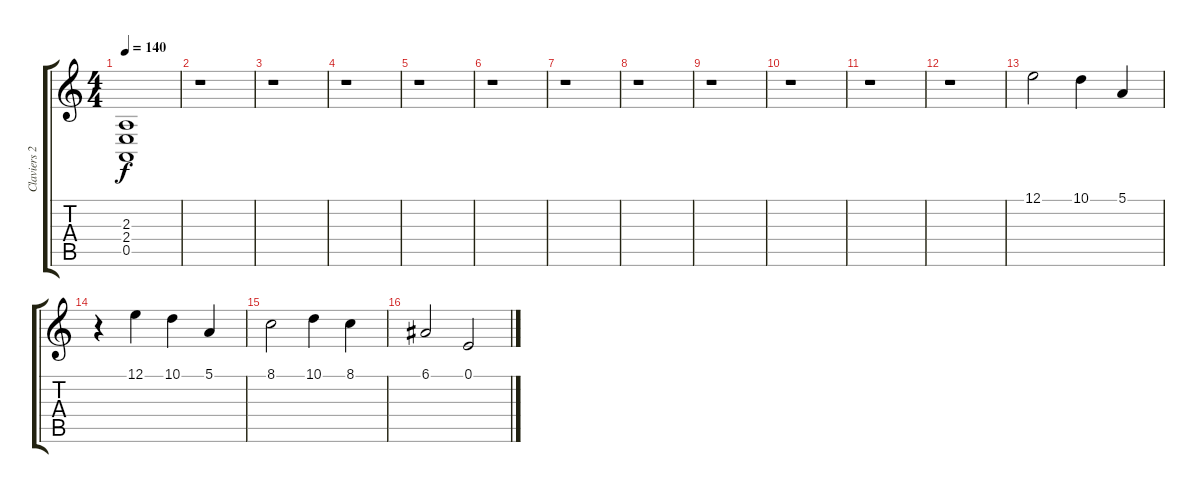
\track ("Claviers 2" "Claviers 2") {instrument fx5brightness}
\staff {score tabs}
\tuning (E4 B3 G3 D3 A2 E2) {hide}
\ts (4 4)
\tempo 140
\clef g2
\ks c
(2.3 2.4 0.5).1{dy f} |
r.1 |
r.1 |
r.1 |
r.1 |
r.1 |
r.1 |
r.1 |
r.1 |
r.1 |
r.1 |
r.1{volume 0} |
12.1.2{volume 14} 10.1.4 5.1.4 |
r.4 12.1.4 10.1.4 5.1.4 |
8.1.2 10.1.4 8.1.4 |
6.1.2 0.1.2
